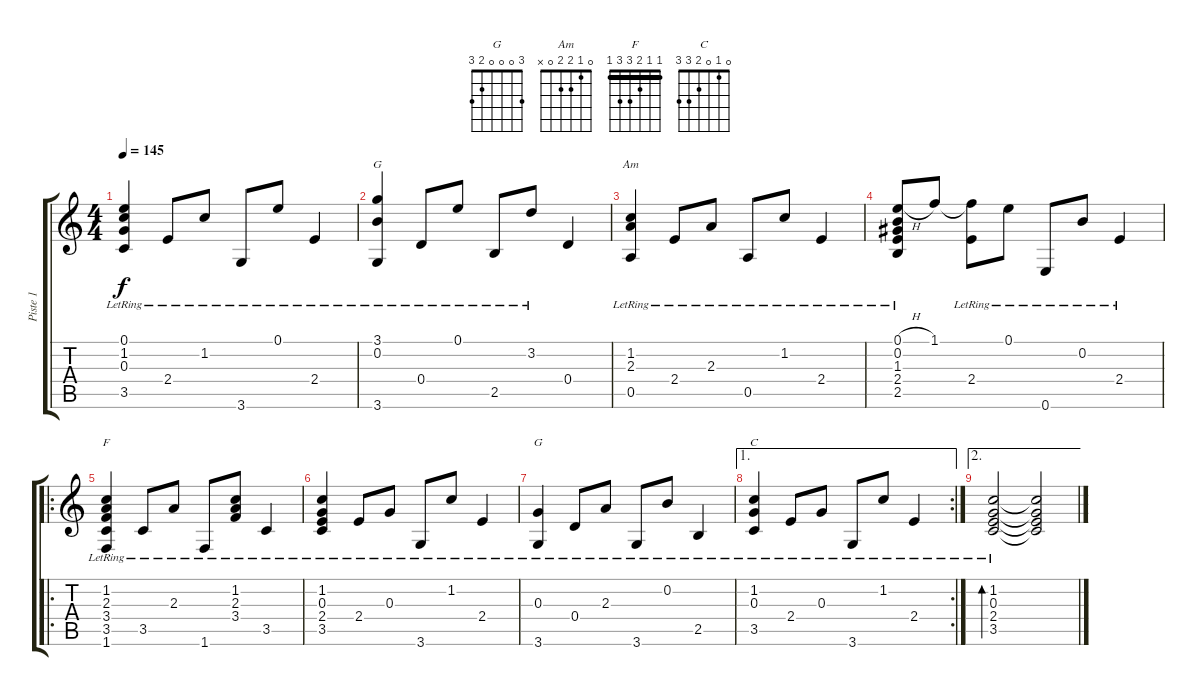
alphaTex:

\track ("Piste 1" "Piste 1") {instrument acousticguitarnylon}
\staff {score tabs}
\tuning (E4 B3 G3 D3 A2 E2) {hide}
\chord ("G" 3 0 0 x 2 3)
\chord ("Am" 0 1 2 2 0 x)
\chord ("F" 1 1 2 3 3 1) {barre 1}
\chord ("G" 3 0 0 0 2 3)
\chord ("C" 0 1 0 2 3 3)
\ts (4 4)
\tempo 145
\clef g2
\ks c
(0.1{lr} 1.2{lr} 0.3{lr} 3.5{lr}).4{dy f} 2.4{lr}.8 1.2{lr}.8 3.6{lr}.8 0.1{lr}.8 2.4{lr}.4 |
(3.1{lr} 0.2{lr} 3.6{lr}).4{ch "G"} 0.4{lr}.8 0.1{lr}.8 2.5{lr}.8 3.2{lr}.8 0.4.4 |
(1.2{lr} 2.3{lr} 0.5{lr}).4{ch "Am"} 2.4{lr}.8 2.3{lr}.8 0.5{lr}.8 1.2{lr}.8 2.4{lr}.4 |
(0.1{h} 0.2{lr} 1.3{lr} 2.4{lr} 2.5{lr}).8 1.1.8 (1.1{t} 2.4{lr}).8 0.1{lr}.8 0.6{lr}.8 0.2{lr}.8 2.4{lr}.4 |
\ro
(1.2{lr} 2.3{lr} 3.4{lr} 3.5{lr} 1.6{lr}).4{ch "F"} 3.5{lr}.8 2.3{lr}.8 1.6{lr}.8 (1.2{lr} 2.3{lr} 3.4{lr}).8 3.5{lr}.4 |
(1.2{lr} 0.3{lr} 2.4{lr} 3.5{lr}).4 2.4{lr}.8 0.3{lr}.8 3.6{lr}.8 1.2{lr}.8 2.4{lr}.4 |
(0.3{lr} 3.6{lr}).4{ch "G"} 0.4{lr}.8 2.3{lr}.8 3.6{lr}.8 0.2{lr}.8 2.5{lr}.4 |
\ae 1
\rc 2
(1.2{lr} 0.3{lr} 3.5{lr}).4{ch "C"} 2.4{lr}.8 0.3{lr}.8 3.6{lr}.8 1.2{lr}.8 2.4{lr}.4 |
\ae 2
(1.2{lr} 0.3{lr} 2.4{lr} 3.5{lr}).2{bd 480} (1.2{t} 0.3{t} 2.4{t} 3.5{t}).2
